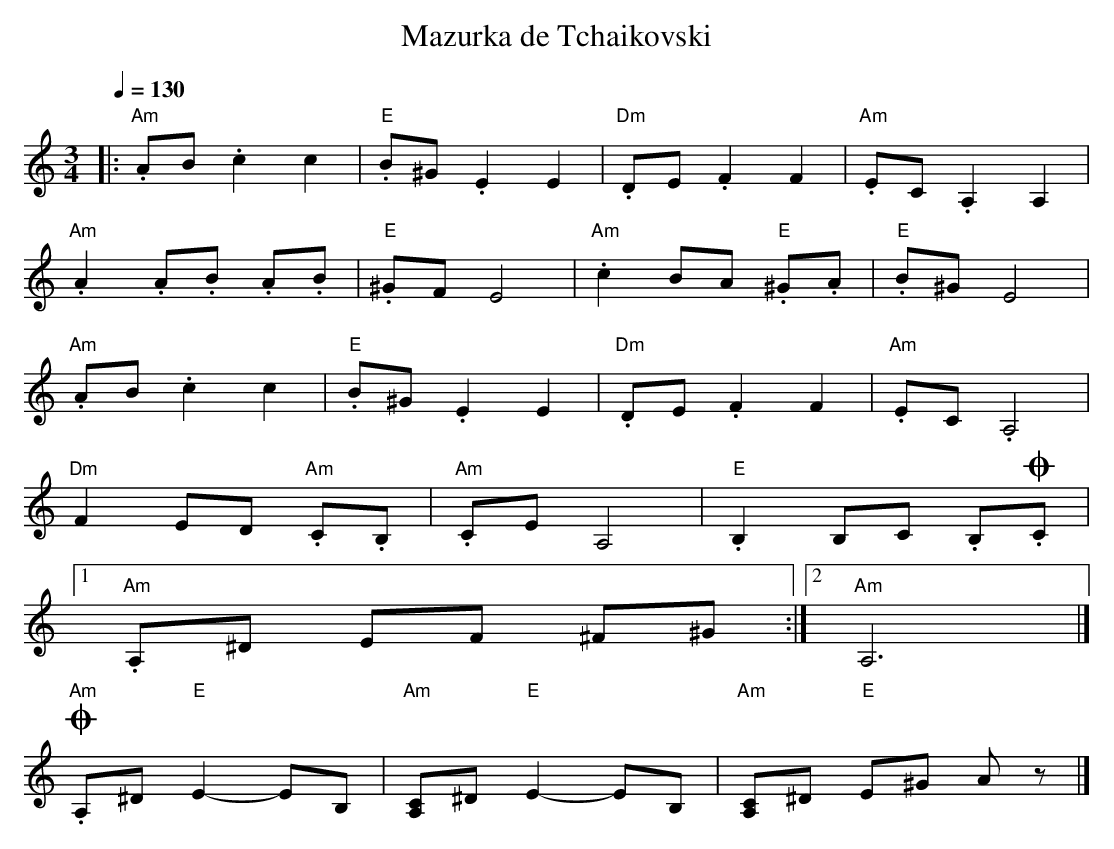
X:1
T:Mazurka de Tchaikovski
M:3/4
L:1/8
Q:1/4=130
K:Amin
|:"Am".AB .c2 c2|"E".B^G .E2 E2|"Dm".DE .F2 F2|"Am".EC .A,2 A,2|
"Am".A2 .A.B .A.B|"E".^GF E4|"Am".c2 BA "E" .^G.A|"E".B^G E4|
"Am".AB .c2 c2|"E".B^G .E2 E2|"Dm".DE .F2 F2|"Am".EC .A,4|
"Dm"F2 ED "Am".C.B,|"Am".CE A,4|"E".B,2 B,C .B,!coda!.C|1
"Am".A,^D EF ^F^G:|2 "Am"A,6|]
!coda!"Am" .A,^D "E" E2-EB,|"Am"[A,C]^D "E" E2-EB,|"Am"[A,C]^D "E" E^G A z|]
